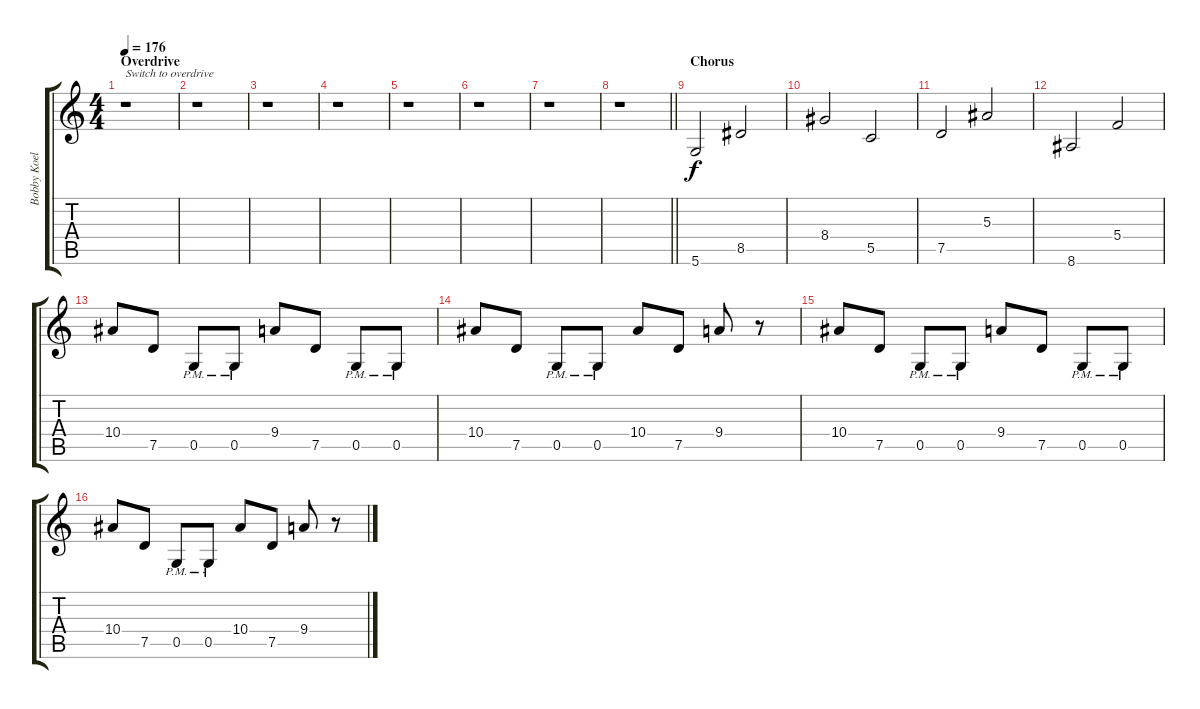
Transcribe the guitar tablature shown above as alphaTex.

\track ("Bobby Koelble " "Bobby Koel") {instrument distortionguitar}
\staff {score tabs}
\tuning (D4 A3 F3 C3 G2 D2) {hide}
\ts (4 4)
\section ("" "Overdrive")
\tempo 176
\clef g2
\ks c
r.1{txt "Switch to overdrive" dy f} |
r.1 |
r.1 |
r.1 |
r.1 |
r.1 |
r.1 |
\barLineRight lightlight
r.1 |
\section ("" "Chorus")
5.6.2 8.5.2 |
8.4.2 5.5.2 |
7.5.2 5.3.2 |
8.6.2 5.4.2 |
10.4.8 7.5.8 0.5{pm}.8 0.5{pm}.8 9.4.8 7.5.8 0.5{pm}.8 0.5{pm}.8 |
10.4.8 7.5.8 0.5{pm}.8 0.5{pm}.8 10.4.8 7.5.8 9.4.8 r.8 |
10.4.8 7.5.8 0.5{pm}.8 0.5{pm}.8 9.4.8 7.5.8 0.5{pm}.8 0.5{pm}.8 |
10.4.8 7.5.8 0.5{pm}.8 0.5{pm}.8 10.4.8 7.5.8 9.4.8 r.8
